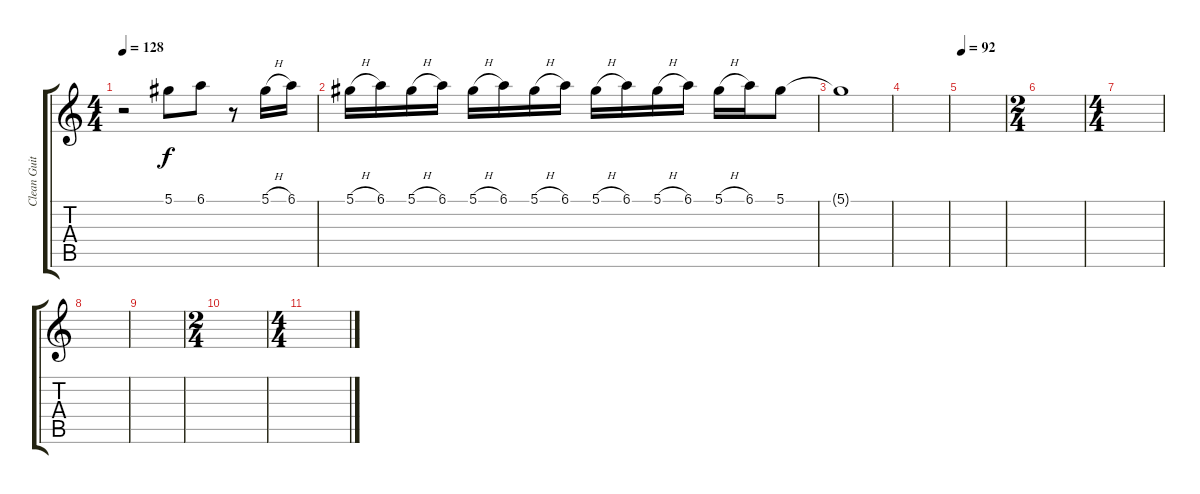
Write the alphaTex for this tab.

\track ("Clean Guitar" "Clean Guit") {instrument electricguitarjazz}
\staff {score tabs}
\tuning (Eb4 Bb3 Gb3 Db3 Ab2 Eb2) {hide}
\ts (4 4)
\tempo 128
\clef g2
\ks c
r.2{dy f} 5.1.8 6.1.8 r.8 5.1{h}.16 6.1.16 |
5.1{h}.16 6.1.16 5.1{h}.16 6.1.16 5.1{h}.16 6.1.16 5.1{h}.16 6.1.16 5.1{h}.16 6.1.16 5.1{h}.16 6.1.16 5.1{h}.16 6.1.16 5.1.8 |
5.1{t}.1 |
|
\tempo 92
|
\ts (2 4)
|
\ts (4 4)
|
|
|
\ts (2 4)
|
\ts (4 4)
